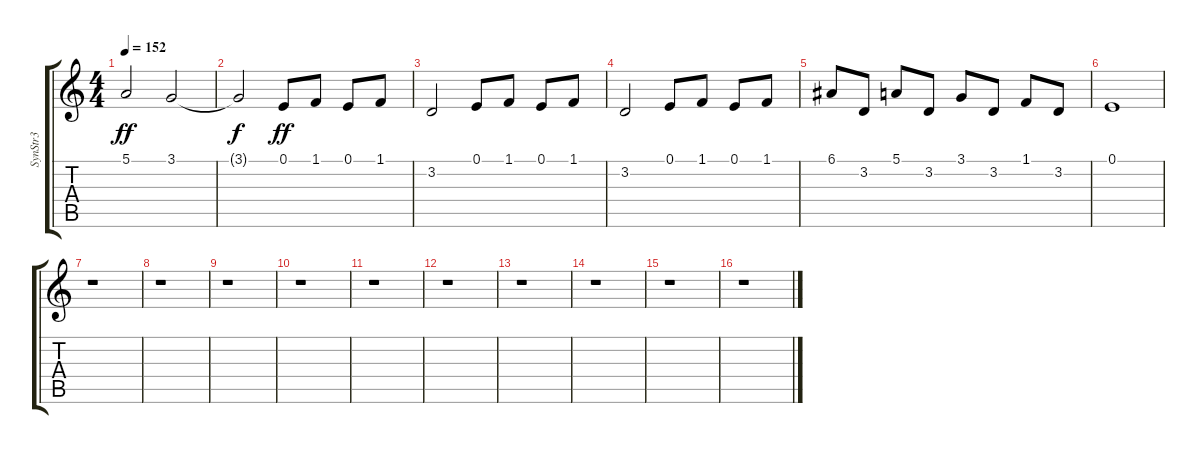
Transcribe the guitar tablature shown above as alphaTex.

\track ("SynStr3 " "SynStr3 ") {instrument synthstrings1}
\staff {score tabs}
\tuning (E4 B3 G3 D3 A2 E2) {hide}
\ts (4 4)
\tempo 152
\clef g2
\ks c
5.1.2{dy ff} 3.1.2 |
3.1{t}.2{dy f} 0.1.8{dy ff} 1.1.8 0.1.8 1.1.8 |
3.2.2 0.1.8 1.1.8 0.1.8 1.1.8 |
3.2.2 0.1.8 1.1.8 0.1.8 1.1.8 |
6.1.8 3.2.8 5.1.8 3.2.8 3.1.8 3.2.8 1.1.8 3.2.8 |
0.1.1 |
r.1 |
r.1 |
r.1 |
r.1 |
r.1 |
r.1 |
r.1 |
r.1 |
r.1 |
r.1
